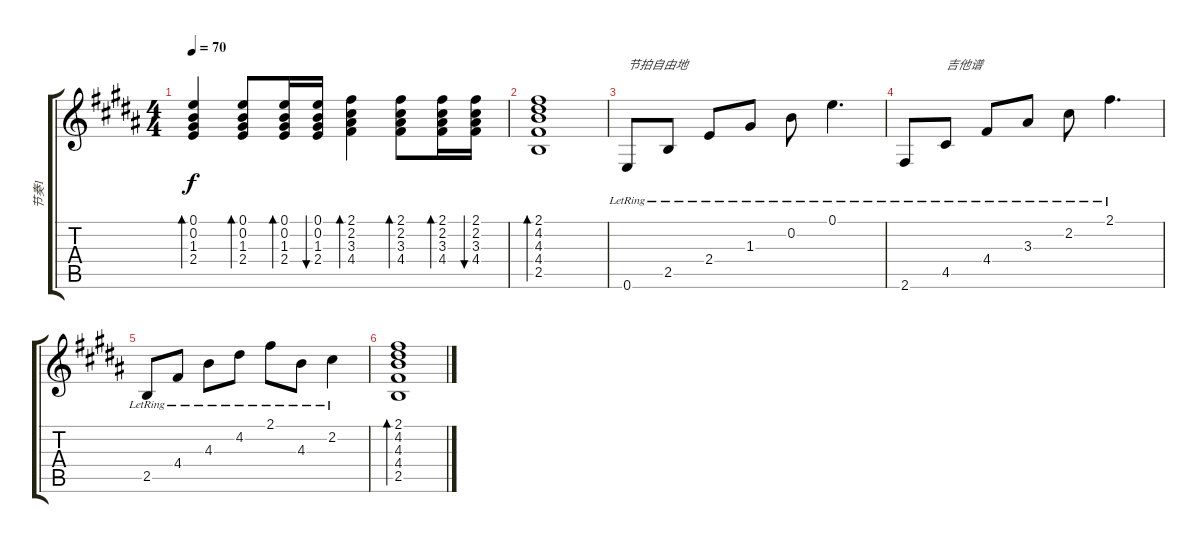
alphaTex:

\track ("节奏1" "节奏1") {instrument acousticguitarsteel}
\staff {score tabs}
\tuning (E4 B3 G3 D3 A2 E2) {hide}
\ts (4 4)
\tempo 70
\clef g2
\ks b
(0.1 0.2 1.3 2.4).4{bd 30 dy f} (0.1 0.2 1.3 2.4).8{bd 30} (0.1 0.2 1.3 2.4).16{bd 30} (0.1 0.2 1.3 2.4).16{bu 30} (2.1 2.2 3.3 4.4).4{bd 30} (2.1 2.2 3.3 4.4).8{bd 30} (2.1 2.2 3.3 4.4).16{bd 30} (2.1 2.2 3.3 4.4).16{bu 30} |
(2.1 4.2 4.3 4.4 2.5).1{bd 30} |
0.6{lr}.8{txt "节拍自由地"} 2.5{lr}.8 2.4{lr}.8 1.3{lr}.8 0.2{lr}.8 0.1{lr}.4{d} |
2.6{lr}.8 4.5{lr}.8{txt "吉他谱"} 4.4{lr}.8 3.3{lr}.8 2.2{lr}.8 2.1{lr}.4{d} |
2.5{lr}.8 4.4{lr}.8 4.3{lr}.8 4.2{lr}.8 2.1{lr}.8 4.3{lr}.8 2.2{lr}.4 |
(2.1 4.2 4.3 4.4 2.5).1{bd 120}
